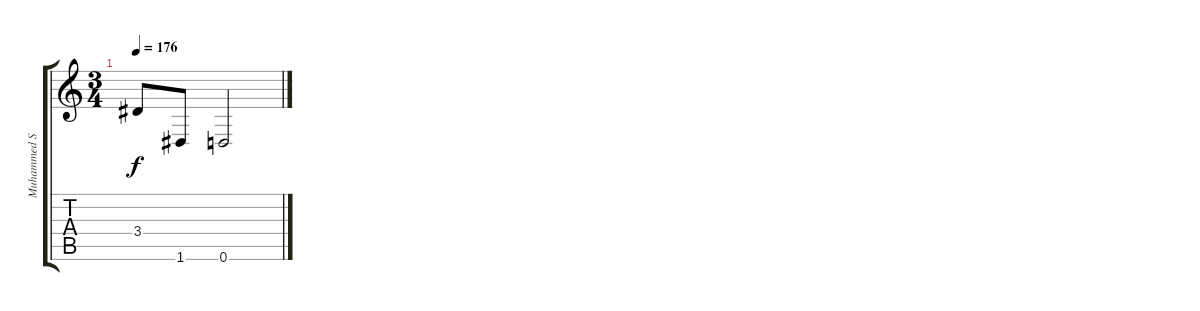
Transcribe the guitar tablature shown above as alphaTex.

\track ("Muhammed Suicmez" "Muhammed S") {instrument distortionguitar}
\staff {score tabs}
\tuning (D4 A3 F3 C3 G2 D2) {hide}
\ts (3 4)
\tempo 176
\clef g2
\ks c
3.4.8{dy f} 1.6.8 0.6.2
